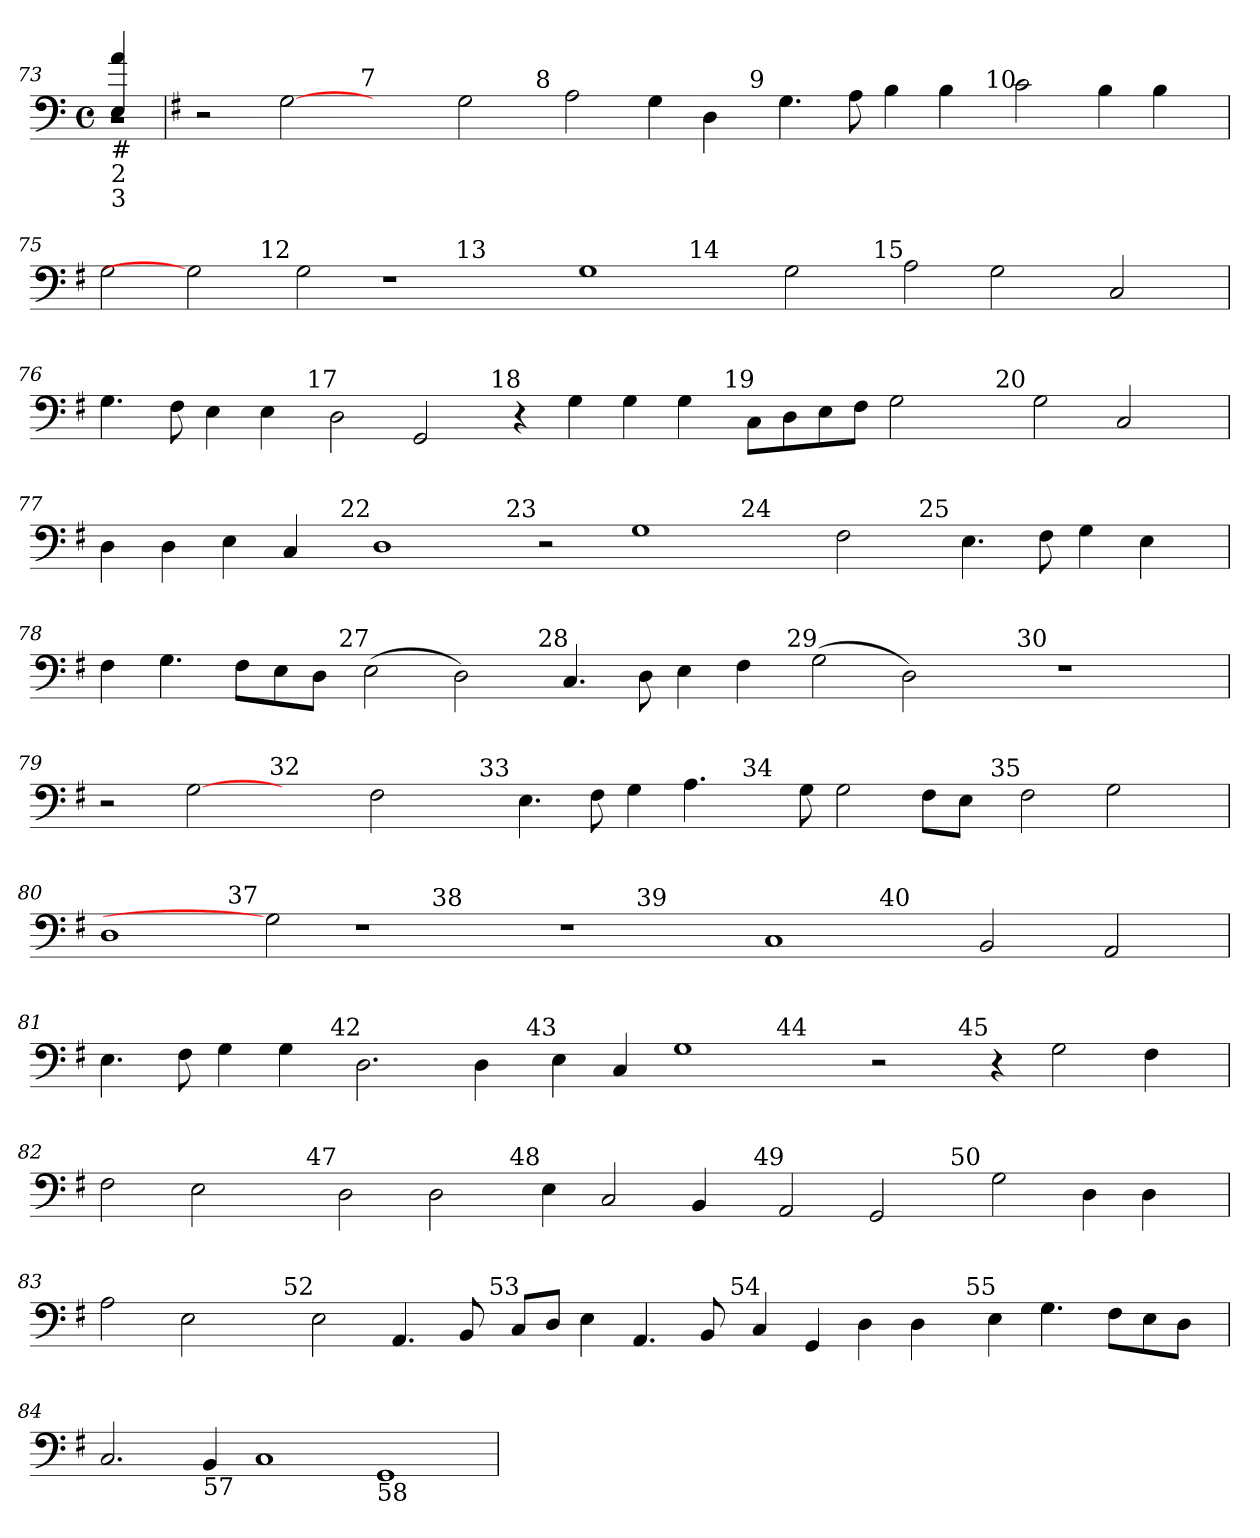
**kern
*part1
*staff1
!!LO:PB:g=z
*clefF4
*k[]
*C:
*M4/4
*met(c)
=73
*^
*	*^
*	*	*^
!LO:TX:b:t=#	!	!	!
!LO:TX:b:t=2	!	!	!
!LO:TX:b:t=3	!	!	!
!	!LO:N:vis=1	!LO:N:vis=1	!LO:N:vis=1
4E/ 4a/	4rC	4rC	4rC
!	!	!	!LO:TX:b:t=5
*v	*v	*v	*v
!!LO:LB:g=z
=74
*k[f#]
*G:
*^
*	*^
2r	2ryy	1ryy
[2G	4...ryy	.
!	!LO:TX:a:t=7	!
.	1ryy	.
2ryy	.	2...ryy
2G\	.	.
!	!	!LO:TX:a:t=8
.	.	1ryy
.	1ryy	.
2A\	.	.
4G\	.	.
4D\	.	.
!	!	!LO:TX:a:t=9
.	.	1ryy
.	1ryy	.
4.G\	.	.
8A\	.	.
4B\	.	.
4B\	.	.
!	!	!LO:TX:a:t=10
.	.	1ryy
.	1ryy	.
2c\	.	.
4B\	.	.
4B\	.	.
.	.	16ryy
.	32ryy	.
!!LO:LB:g=z	!!	!!
=75	=75	=75
2G\	2..ryy	1ryy
2G]	.	.
!	!LO:TX:a:t=12	!
.	1ryy	.
2G\	.	1ryy
1r	.	.
!	!LO:TX:a:t=13	!
.	1ryy	.
.	.	2ryy
1G	.	4ryy
.	.	8ryy
.	1ryy	32ryy
!	!	!LO:TX:a:t=14
.	.	1ryy
2G\	.	.
.	1ryy	.
!	!	!LO:TX:a:t=15
.	.	1ryy
2A\	.	.
2G\	.	.
.	2ryy	.
.	.	2ryy
2C/	.	.
.	8ryy	.
.	.	16.ryy
!!LO:LB:g=z	!!	!!
=76	=76	=76
4.G\	2...ryy	1ryy
8F#\	.	.
4E\	.	.
4E\	.	.
!	!LO:TX:a:t=17	!
.	1ryy	.
2D\	.	1ryy
2GG/	.	.
!	!LO:TX:a:t=18	!
.	1ryy	.
4r	.	1ryy
4G\	.	.
4G\	.	.
4G\	.	.
!	!LO:TX:a:t=19	!
.	1ryy	.
8C\L	.	2ryy
8D\	.	.
8E\	.	.
8F#\J	.	.
2G\	.	4ryy
.	.	8ryy
.	.	32ryy
!	!	!LO:TX:a:t=20
.	.	1ryy
.	1ryy	.
2G\	.	.
2C/	.	.
.	.	16.ryy
.	16ryy	.
!!LO:LB:g=z	!!	!!
=77	=77	=77
4D\	2ryy	1ryy
4D\	.	.
4E\	4ryy	.
4C/	8ryy	.
.	32ryy	.
!	!LO:TX:a:t=22	!
.	1ryy	.
1D	.	1ryy
!	!LO:TX:a:t=23	!
.	1ryy	.
2r	.	2ryy
1G	.	4...ryy
.	1ryy	.
!	!	!LO:TX:a:t=24
.	.	1ryy
2F#\	.	.
!	!LO:TX:a:t=25	!
.	1ryy	.
.	.	1ryy
4.E\	.	.
8F#\	.	.
4G\	.	.
4E\	.	.
.	16.ryy	.
.	.	32ryy
!!LO:LB:g=z	!!	!!
=78	=78	=78
4F#\	2...ryy	1ryy
4.G\	.	.
8F#\L	.	.
8E\	.	.
8D\J	.	.
!	!LO:TX:a:t=27	!
.	1ryy	.
(>2E\	.	1ryy
2D\)	.	.
!	!LO:TX:a:t=28	!
.	1ryy	.
4.C/	.	1ryy
8D\	.	.
4E\	.	.
4F#\	.	.
!	!LO:TX:a:t=29	!
.	1ryy	.
(>2G\	.	2ryy
2D\)	.	4ryy
.	.	8ryy
.	.	32ryy
!	!	!LO:TX:a:t=30
.	.	1ryy
.	1ryy	.
1r	.	.
.	.	16.ryy
.	16ryy	.
!!LO:LB:g=z	!!	!!
=79	=79	=79
*	*	*^
2r	2ryy	1ryy	1ryy
[2G	4...ryy	.	.
!	!LO:TX:a:t=32	!	!
.	1ryy	.	.
2ryy	.	2ryy	1ryy
2F#\	.	4ryy	.
.	.	8ryy	.
.	.	32ryy	.
!	!	!LO:TX:a:t=33	!
.	.	1ryy	.
.	1ryy	.	.
4.E\	.	.	2...ryy
8F#\	.	.	.
4G\	.	.	.
4.A\	.	.	.
.	.	1ryy	.
!	!	!	!LO:TX:a:t=34
.	.	.	1ryy
.	1ryy	.	.
8G\	.	.	.
2G\	.	.	.
8F#\L	.	.	.
8E\J	.	.	.
.	.	1ryy	.
!	!	!	!LO:TX:a:t=35
.	.	.	1ryy
.	1ryy	.	.
2F#\	.	.	.
2G\	.	.	.
.	.	16.ryy	.
.	.	.	16ryy
.	32ryy	.	.
*	*	*v	*v
!!LO:LB:g=z
=80	=80	=80
1D	2..ryy	1ryy
!	!LO:TX:a:t=37	!
.	1ryy	.
2G]	.	1ryy
1r	.	.
!	!LO:TX:a:t=38	!
.	1ryy	.
.	.	1ryy
1r	.	.
!	!LO:TX:a:t=39	!
.	1ryy	.
.	.	2ryy
1C	.	4ryy
.	.	8ryy
.	1ryy	32ryy
!	!	!LO:TX:a:t=40
.	.	1ryy
2BB/	.	.
.	2ryy	.
.	.	2ryy
2AA/	.	.
.	8ryy	.
.	.	16.ryy
!!LO:LB:g=z	!!	!!
=81	=81	=81
4.E\	2...ryy	1ryy
8F#\	.	.
4G\	.	.
4G\	.	.
!	!LO:TX:a:t=42	!
.	1ryy	.
2.D\	.	1ryy
4D\	.	.
!	!LO:TX:a:t=43	!
.	1ryy	.
4E\	.	2ryy
4C/	.	.
1G	.	4...ryy
.	1ryy	.
!	!	!LO:TX:a:t=44
.	.	1ryy
2r	.	.
!	!LO:TX:a:t=45	!
.	1ryy	.
.	.	1ryy
4r	.	.
2G\	.	.
4F#\	.	.
.	16ryy	.
.	.	32ryy
!!LO:LB:g=z	!!	!!
=82	=82	=82
2F#\	2ryy	1ryy
2E\	4ryy	.
.	8ryy	.
.	32ryy	.
!	!LO:TX:a:t=47	!
.	1ryy	.
2D\	.	1ryy
2D\	.	.
!	!LO:TX:a:t=48	!
.	1ryy	.
4E\	.	2...ryy
2C/	.	.
4BB/	.	.
.	1ryy	.
!	!	!LO:TX:a:t=49
.	.	1ryy
2AA/	.	.
2GG/	.	.
!	!LO:TX:a:t=50	!
.	1ryy	.
.	.	1ryy
2G\	.	.
4D\	.	.
4D\	.	.
.	16.ryy	.
.	.	16ryy
!!LO:LB:g=z	!!	!!
=83	=83	=83
2A\	2ryy	1ryy
2E\	4ryy	.
.	8ryy	.
.	32ryy	.
!	!LO:TX:a:t=52	!
.	1ryy	.
2E\	.	2...ryy
4.AA/	.	.
8BB/	.	.
.	1ryy	.
!	!	!LO:TX:a:t=53
.	.	1ryy
8C/L	.	.
8D/J	.	.
4E\	.	.
4.AA/	.	.
8BB/	.	.
.	1ryy	.
!	!	!LO:TX:a:t=54
.	.	1ryy
4C/	.	.
4GG/	.	.
4D\	.	.
4D\	.	.
.	1ryy	.
!	!	!LO:TX:a:t=55
.	.	1ryy
4E\	.	.
4.G\	.	.
8F#\L	.	.
8E\	.	.
8D\J	.	.
.	16.ryy	.
.	.	16ryy
*v	*v	*v
!!LO:PB:g=z
=84
2.C/
!LO:TX:b:t=57
4BB/
1C
!LO:TX:b:t=58
1GG
=
*-
